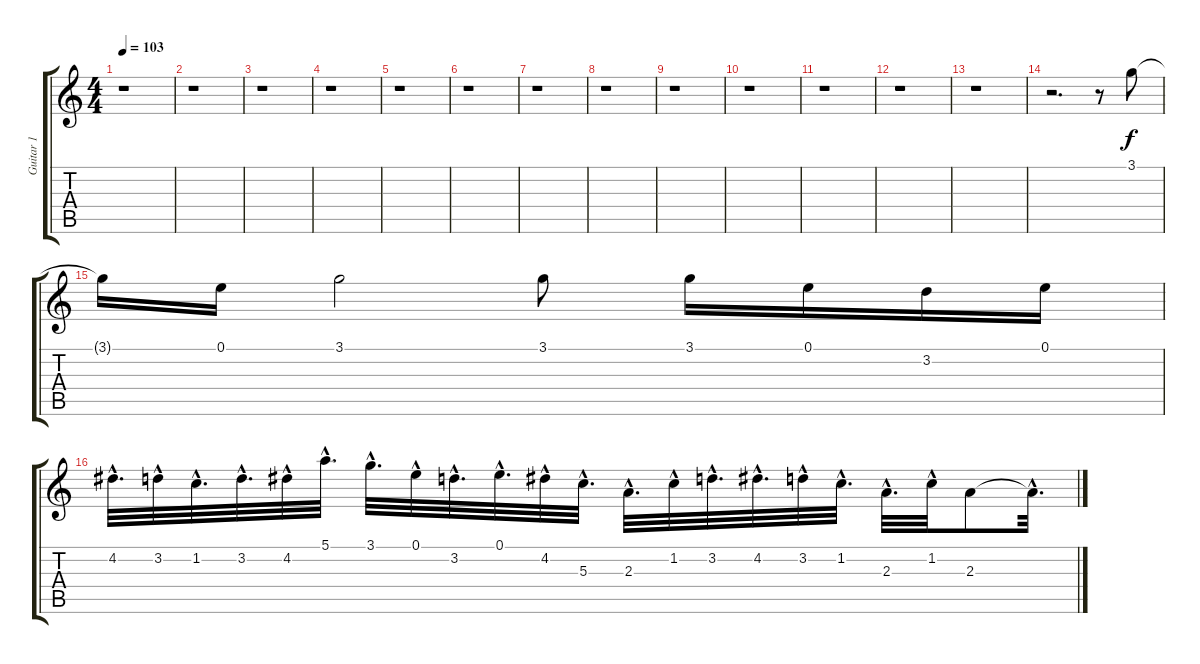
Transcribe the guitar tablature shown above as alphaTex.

\track ("Guitar 1" "Guitar 1") {instrument distortionguitar}
\staff {score tabs}
\tuning (E4 B3 G3 D3 A2 E2) {hide}
\ts (4 4)
\tempo 103
\clef g2
\ks c
r.1{dy f} |
r.1 |
r.1 |
r.1 |
r.1 |
r.1 |
r.1 |
r.1 |
r.1 |
r.1 |
r.1 |
r.1 |
r.1 |
r.2{d} r.8 3.1.8 |
3.1{t}.16 0.1.16 3.1.2 3.1.8 3.1.16 0.1.16 3.2.16 0.1.16 |
4.2{hac}.32{d} 3.2{hac}.32 1.2{hac}.32{d} 3.2{hac}.32{d} 4.2{hac}.32 5.1{hac}.32{d} 3.1{hac}.32{d} 0.1{hac}.32 3.2{hac}.32{d} 0.1{hac}.32{d} 4.2{hac}.32 5.3{hac}.32{d} 2.3{hac}.32{d} 1.2{hac}.32 3.2{hac}.32{d} 4.2{hac}.32{d} 3.2{hac}.32 1.2{hac}.32{d} 2.3{hac}.32{d} 1.2{hac}.32 2.3.8 2.3{hac t}.32{d}
